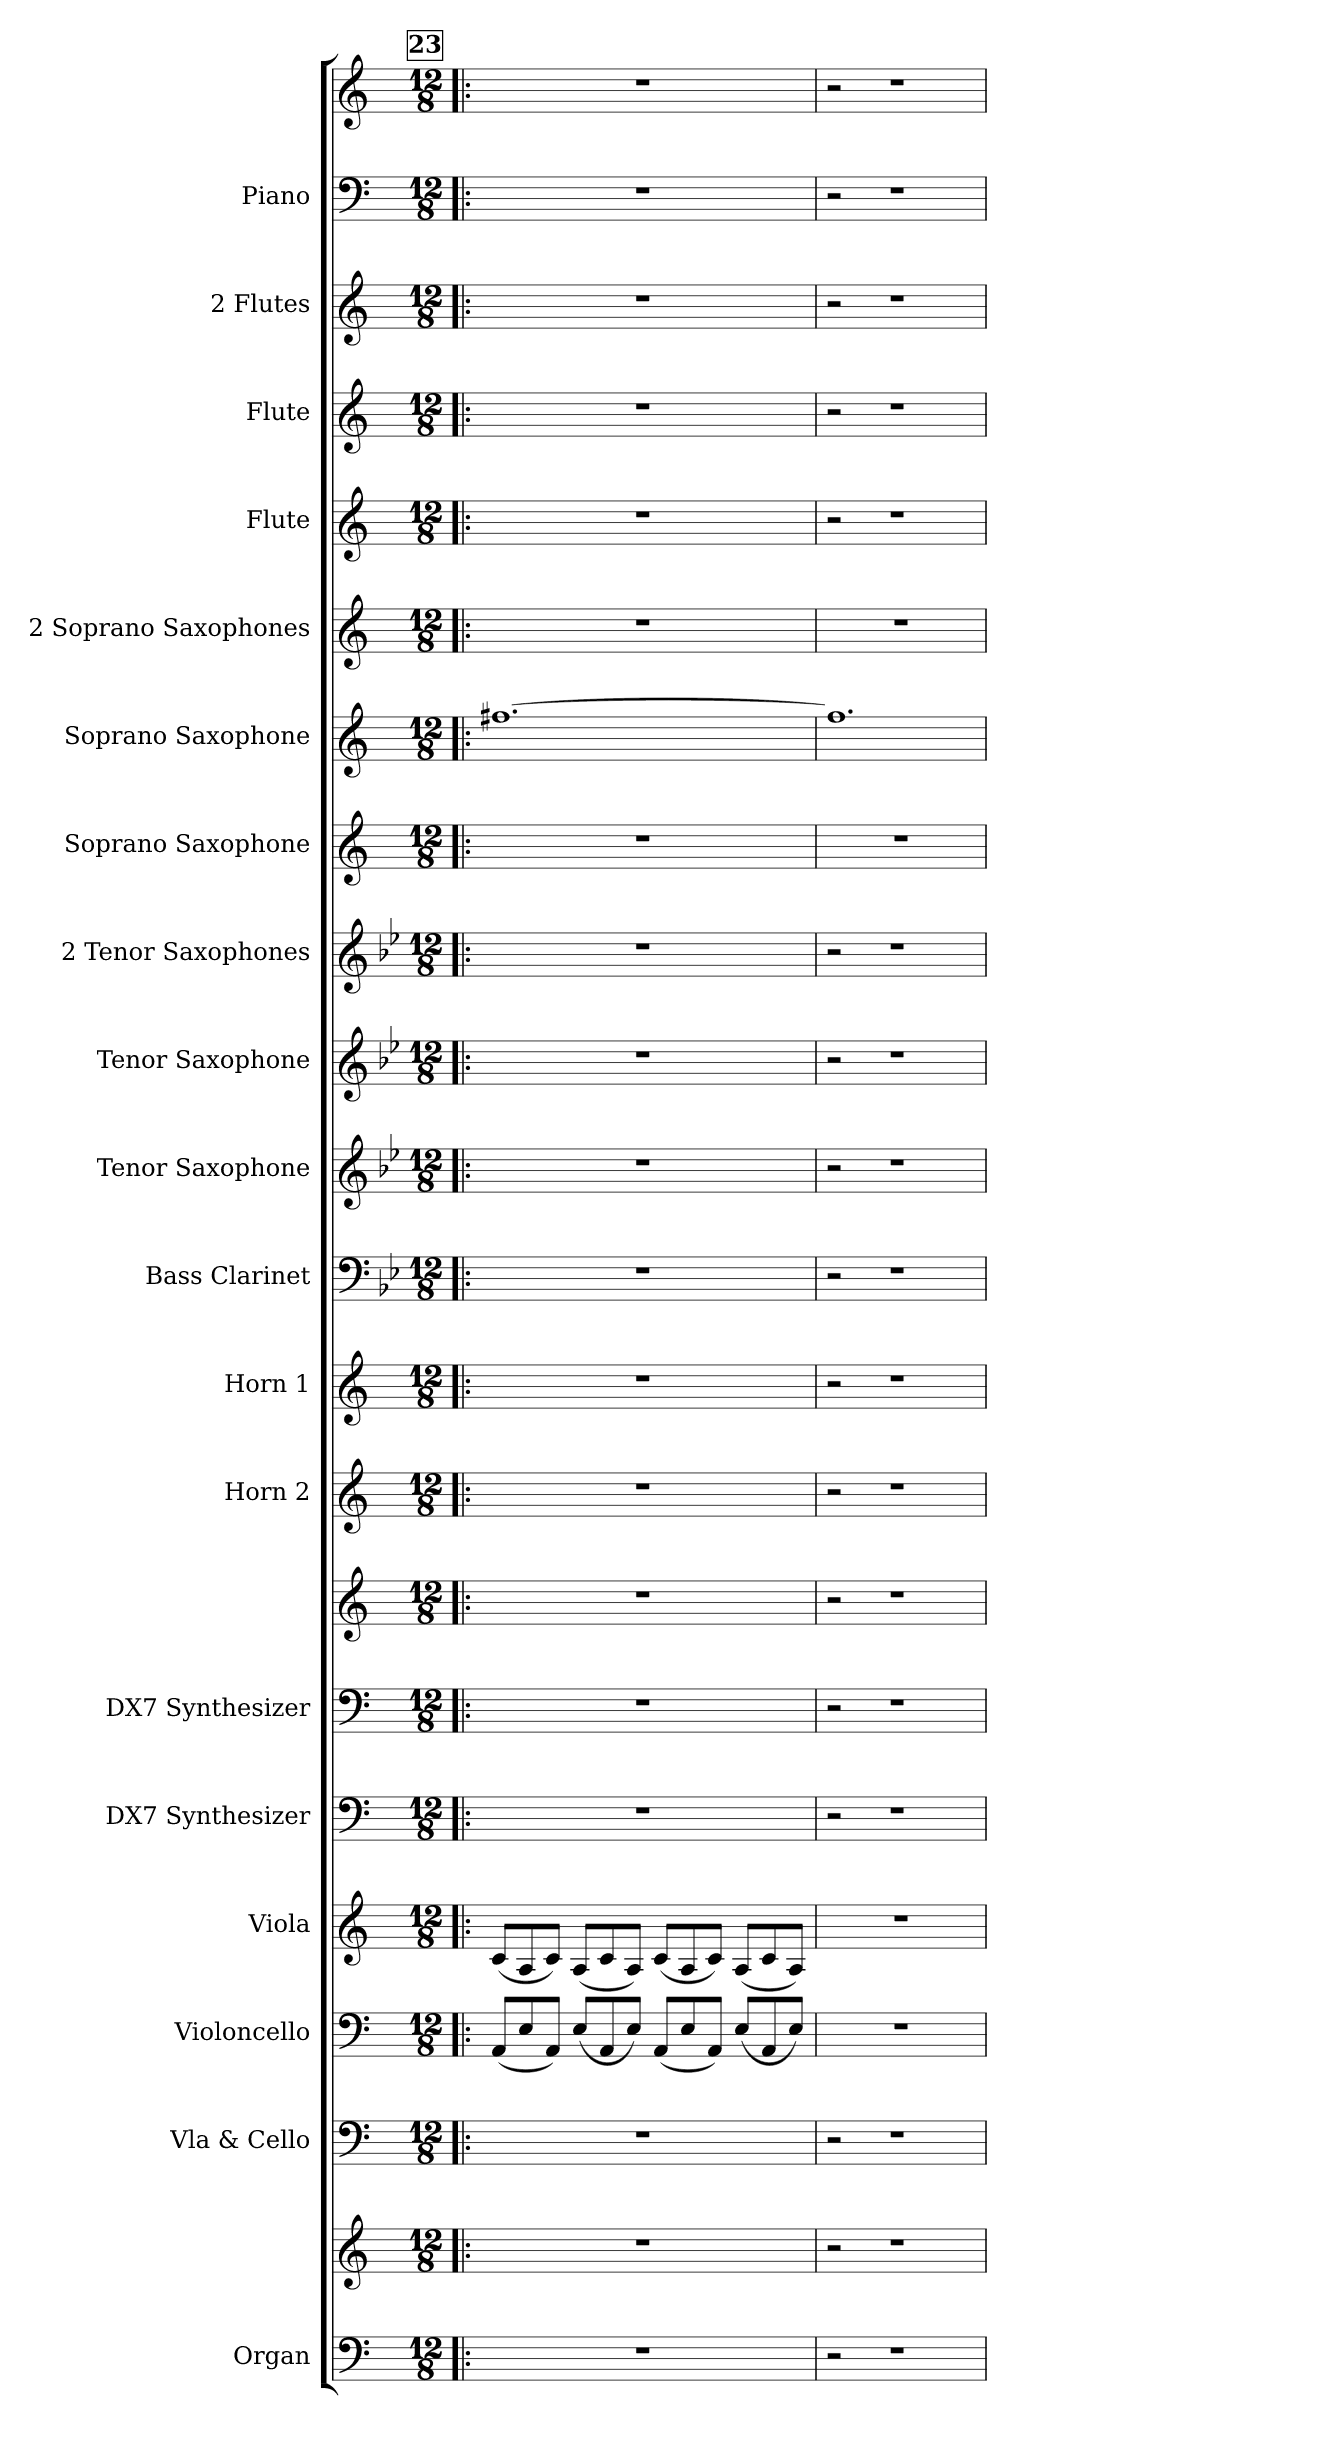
**kern	**kern	**kern	**kern	**kern	**kern	**kern	**kern	**kern	**kern	**kern	**kern	**kern	**kern	**kern	**kern	**kern	**kern	**kern	**kern	**kern	**kern
*part19	*part19	*part18	*part17	*part16	*part15	*part14	*part14	*part13	*part12	*part11	*part10	*part9	*part8	*part7	*part6	*part5	*part4	*part3	*part2	*part1	*part1
*staff22	*staff21	*staff20	*staff19	*staff18	*staff17	*staff16	*staff15	*staff14	*staff13	*staff12	*staff11	*staff10	*staff9	*staff8	*staff7	*staff6	*staff5	*staff4	*staff3	*staff2	*staff1
*I"Organ	*	*I"Vla &amp; Cello	*I"Violoncello	*I"Viola	*I"DX7 Synthesizer	*I"DX7 Synthesizer	*	*I"Horn 2	*I"Horn 1	*I"Bass Clarinet	*I"Tenor Saxophone	*I"Tenor Saxophone	*I"2 Tenor Saxophones	*I"Soprano Saxophone	*I"Soprano Saxophone	*I"2 Soprano Saxophones	*I"Flute	*I"Flute	*I"2 Flutes	*I"Piano	*
*I'Org.	*	*I'Vla &amp; Cello	*	*I'Vla	*I'DX7	*I'DX7	*	*I'Hn 2	*I'Hn 1	*I'B. Cl.	*I'Tenor 2	*I'Tenor 1	*I'2 Tenors	*I'Sop 2	*I'Sop 1	*I'2 Sops	*I'Fl 2	*I'Fl 1	*I'2 Fls	*I'Pno.	*
!!LO:LB:g=z
*clefF4	*clefG2	*clefF4	*clefF4	*clefG2	*clefF4	*clefF4	*clefG2	*clefG2	*clefG2	*clefF4	*clefG2	*clefG2	*clefG2	*clefG2	*clefG2	*clefG2	*clefG2	*clefG2	*clefG2	*clefF4	*clefG2
*	*	*	*	*	*	*	*	*ITrd4c7	*ITrd4c7	*ITrd8c14	*ITrd8c14	*ITrd8c14	*ITrd8c14	*ITrd1c2	*ITrd1c2	*ITrd1c2	*	*	*	*	*
*k[]	*k[]	*k[]	*k[]	*k[]	*k[]	*k[]	*k[]	*k[b-]	*k[b-]	*k[b-e-]	*k[b-e-]	*k[b-e-]	*k[b-e-]	*k[b-e-]	*k[b-e-]	*k[b-e-]	*k[]	*k[]	*k[]	*k[]	*k[]
*M12/8	*M12/8	*M12/8	*M12/8	*M12/8	*M12/8	*M12/8	*M12/8	*M12/8	*M12/8	*M12/8	*M12/8	*M12/8	*M12/8	*M12/8	*M12/8	*M12/8	*M12/8	*M12/8	*M12/8	*M12/8	*M12/8
!!LO:REH:place=s1:a:B:fs=14:t=23
=329!|:	=329!|:	=329!|:	=329!|:	=329!|:	=329!|:	=329!|:	=329!|:	=329!|:	=329!|:	=329!|:	=329!|:	=329!|:	=329!|:	=329!|:	=329!|:	=329!|:	=329!|:	=329!|:	=329!|:	=329!|:	=329!|:
1.r	1.r	1.r	(<8AA/L	(<8c/L	1.r	1.r	1.r	1.r	1.r	1.r	1.r	1.r	1.r	1.r	[1.een	1.r	1.r	1.r	1.r	1.r	1.r
.	.	.	8E/	8A/	.	.	.	.	.	.	.	.	.	.	.	.	.	.	.	.	.
.	.	.	8AA/J)	8c/J)	.	.	.	.	.	.	.	.	.	.	.	.	.	.	.	.	.
.	.	.	(<8E/L	(<8A/L	.	.	.	.	.	.	.	.	.	.	.	.	.	.	.	.	.
.	.	.	8AA/	8c/	.	.	.	.	.	.	.	.	.	.	.	.	.	.	.	.	.
.	.	.	8E/J)	8A/J)	.	.	.	.	.	.	.	.	.	.	.	.	.	.	.	.	.
.	.	.	(<8AA/L	(<8c/L	.	.	.	.	.	.	.	.	.	.	.	.	.	.	.	.	.
.	.	.	8E/	8A/	.	.	.	.	.	.	.	.	.	.	.	.	.	.	.	.	.
.	.	.	8AA/J)	8c/J)	.	.	.	.	.	.	.	.	.	.	.	.	.	.	.	.	.
.	.	.	(<8E/L	(<8A/L	.	.	.	.	.	.	.	.	.	.	.	.	.	.	.	.	.
.	.	.	8AA/	8c/	.	.	.	.	.	.	.	.	.	.	.	.	.	.	.	.	.
.	.	.	8E/J)	8A/J)	.	.	.	.	.	.	.	.	.	.	.	.	.	.	.	.	.
=330	=330	=330	=330	=330	=330	=330	=330	=330	=330	=330	=330	=330	=330	=330	=330	=330	=330	=330	=330	=330	=330
2r	2r	2r	1.r	1.r	2r	2r	2r	2r	2r	2r	2r	2r	2r	1.r	1.ee]	1.r	2r	2r	2r	2r	2r
1r	1r	1r	.	.	1r	1r	1r	1r	1r	1r	1r	1r	1r	.	.	.	1r	1r	1r	1r	1r
=	=	=	=	=	=	=	=	=	=	=	=	=	=	=	=	=	=	=	=	=	=
*-	*-	*-	*-	*-	*-	*-	*-	*-	*-	*-	*-	*-	*-	*-	*-	*-	*-	*-	*-	*-	*-
